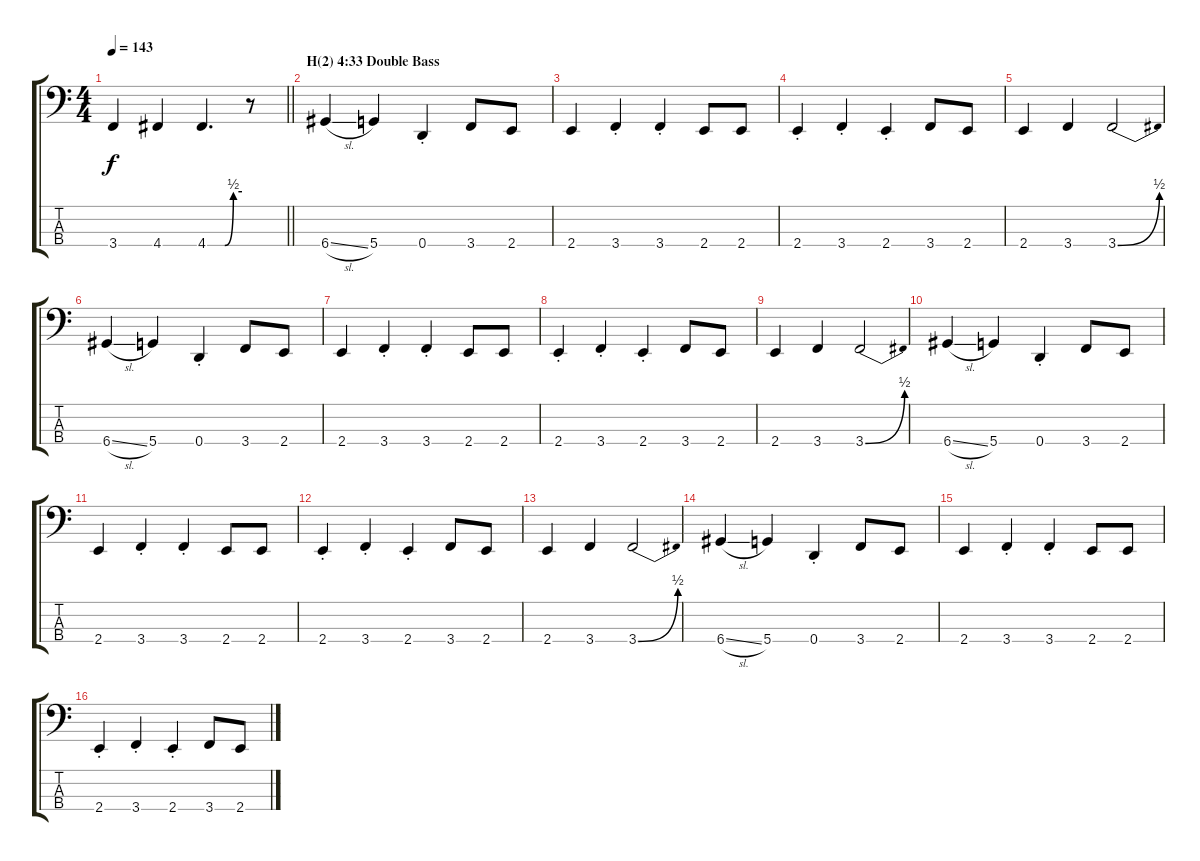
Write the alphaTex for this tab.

\track "" {instrument electricbasspick}
\staff {score tabs}
\tuning (F2 C2 G1 D1) {hide}
\ts (4 4)
\tempo 143
\clef f4
\barLineRight lightlight
\ks c
3.4{t}.4{dy f} 4.4.4 4.4{be (custom 0 0 30 0 45 2 60 2)}.4{d} r.8 |
\section ("" "H(2) 4:33 Double Bass")
6.4{sl}.4 5.4.4 0.4{st}.4 3.4.8 2.4.8 |
2.4.4 3.4{st}.4 3.4{st}.4 2.4.8 2.4.8 |
2.4{st}.4 3.4{st}.4 2.4{st}.4 3.4.8 2.4.8 |
2.4.4 3.4.4 3.4{be (bend 0 0 60 2)}.2 |
6.4{sl}.4 5.4.4 0.4{st}.4 3.4.8 2.4.8 |
2.4.4 3.4{st}.4 3.4{st}.4 2.4.8 2.4.8 |
2.4{st}.4 3.4{st}.4 2.4{st}.4 3.4.8 2.4.8 |
2.4.4 3.4.4 3.4{be (bend 0 0 60 2)}.2 |
6.4{sl}.4 5.4.4 0.4{st}.4 3.4.8 2.4.8 |
2.4.4 3.4{st}.4 3.4{st}.4 2.4.8 2.4.8 |
2.4{st}.4 3.4{st}.4 2.4{st}.4 3.4.8 2.4.8 |
2.4.4 3.4.4 3.4{be (bend 0 0 60 2)}.2 |
6.4{sl}.4 5.4.4 0.4{st}.4 3.4.8 2.4.8 |
2.4.4 3.4{st}.4 3.4{st}.4 2.4.8 2.4.8 |
2.4{st}.4 3.4{st}.4 2.4{st}.4 3.4.8 2.4.8
